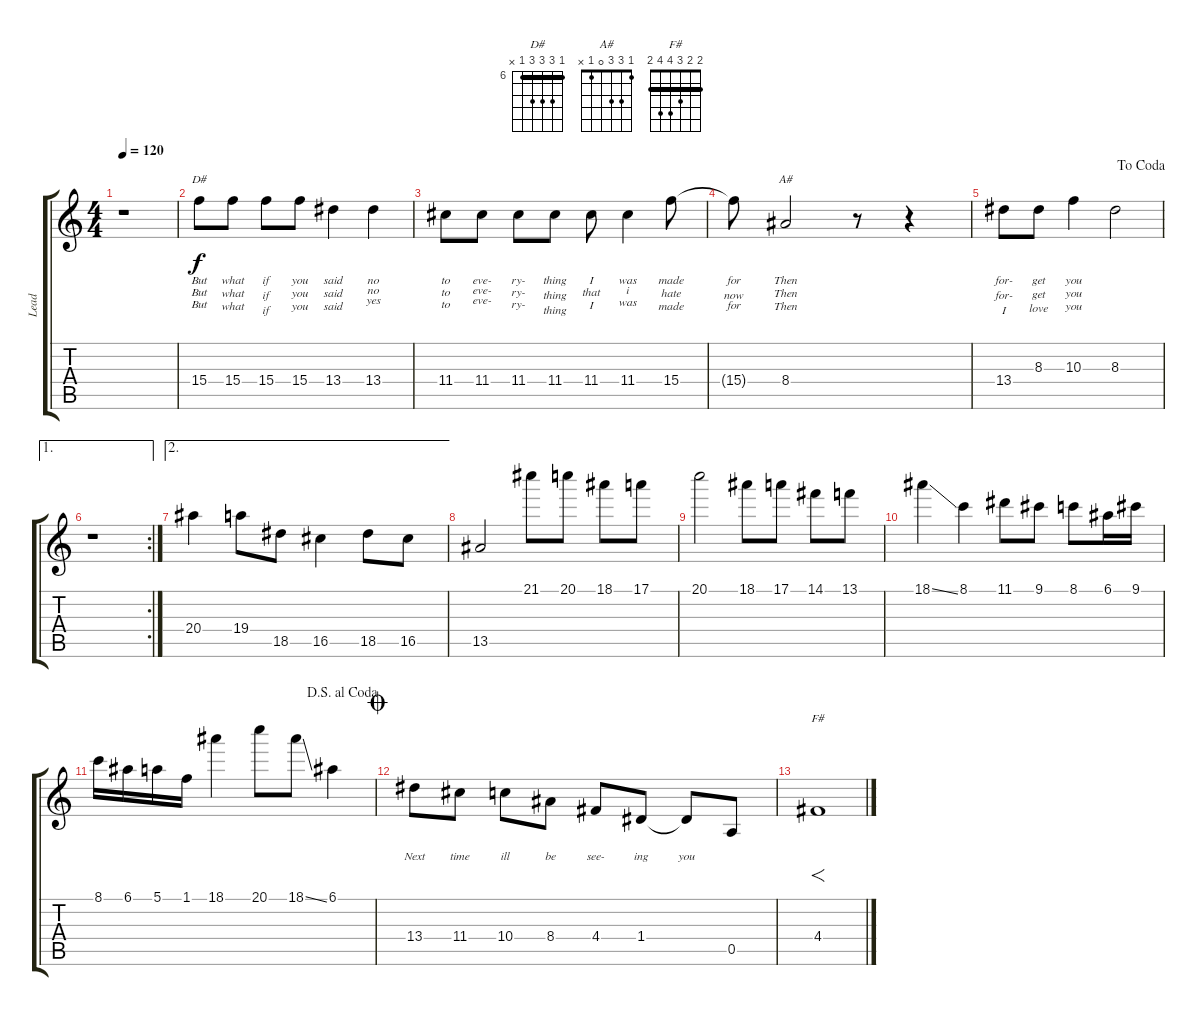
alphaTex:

\track ("Lead" "Lead") {instrument distortionguitar}
\staff {score tabs}
\tuning (E4 B3 G3 D3 A2 E2) {hide}
\chord ("D#" 6 8 8 8 6 x) {firstfret 6 barre 6}
\chord ("A#" 1 3 3 0 1 x)
\chord ("F#" 2 2 3 4 4 2) {barre 2}
\ts (4 4)
\tempo 120
\clef g2
\ks c
r.1{dy f} |
15.4.8{ch "D#" lyrics (0 "But") lyrics (1 "But") lyrics (2 "But") lyrics (3 "") lyrics (4 "")} 15.4.8{lyrics (0 "what") lyrics (1 "what") lyrics (2 "what") lyrics (3 "") lyrics (4 "")} 15.4.8{lyrics (0 "if") lyrics (1 "if") lyrics (2 "if") lyrics (3 "") lyrics (4 "")} 15.4.8{lyrics (0 "you") lyrics (1 "you") lyrics (2 "you") lyrics (3 "") lyrics (4 "")} 13.4.4{lyrics (0 "said") lyrics (1 "said") lyrics (2 "said") lyrics (3 "") lyrics (4 "")} 13.4.4{lyrics (0 "no") lyrics (1 "no") lyrics (2 "yes") lyrics (3 "") lyrics (4 "")} |
11.4.8{lyrics (0 "to") lyrics (1 "to") lyrics (2 "to") lyrics (3 "") lyrics (4 "")} 11.4.8{lyrics (0 "eve-") lyrics (1 "eve-") lyrics (2 "eve-") lyrics (3 "") lyrics (4 "")} 11.4.8{lyrics (0 "ry-") lyrics (1 "ry-") lyrics (2 "ry-") lyrics (3 "") lyrics (4 "")} 11.4.8{lyrics (0 "thing") lyrics (1 "thing") lyrics (2 "thing") lyrics (3 "") lyrics (4 "")} 11.4.8{lyrics (0 "I") lyrics (1 "that") lyrics (2 "I") lyrics (3 "") lyrics (4 "")} 11.4.4{lyrics (0 "was") lyrics (1 "i") lyrics (2 "was") lyrics (3 "") lyrics (4 "")} 15.4.8{lyrics (0 "made") lyrics (1 "hate") lyrics (2 "made") lyrics (3 "") lyrics (4 "")} |
15.4{t}.8{lyrics (0 "for") lyrics (1 "now") lyrics (2 "for") lyrics (3 "") lyrics (4 "")} 8.4.2{ch "A#" lyrics (0 "Then") lyrics (1 "Then") lyrics (2 "Then") lyrics (3 "") lyrics (4 "")} r.8 r.4 |
\jump dacoda
13.4.8{lyrics (0 "for-") lyrics (1 "for-") lyrics (2 "I") lyrics (3 "") lyrics (4 "")} 8.3.8{lyrics (0 "get") lyrics (1 "get") lyrics (2 "love") lyrics (3 "") lyrics (4 "")} 10.3.4{lyrics (0 "you") lyrics (1 "you") lyrics (2 "you") lyrics (3 "") lyrics (4 "")} 8.3.2 |
\ae 1
\rc 2
r.1 |
\ae 2
20.4.4 19.4.8 18.5.8 16.5.4 18.5.8 16.5.8 |
13.5.2 21.1.8 20.1.8 18.1.8 17.1.8 |
20.1.2 18.1.8 17.1.8 14.1.8 13.1.8 |
18.1{ss}.4 8.1.4 11.1.8 9.1.8 8.1.8 6.1.16 9.1.16 |
\jump dalsegnoalcoda
8.1.16 6.1.16 5.1.16 1.1.16 18.1.4 20.1.8 18.1{ss}.8 6.1.4 |
\jump coda
13.4.8{lyrics (0 "") lyrics (1 "") lyrics (2 "") lyrics (3 "Next") lyrics (4 "")} 11.4.8{lyrics (0 "") lyrics (1 "") lyrics (2 "") lyrics (3 "time") lyrics (4 "")} 10.4.8{lyrics (0 "") lyrics (1 "") lyrics (2 "") lyrics (3 "ill") lyrics (4 "")} 8.4.8{lyrics (0 "") lyrics (1 "") lyrics (2 "") lyrics (3 "be") lyrics (4 "")} 4.4.8{lyrics (0 "") lyrics (1 "") lyrics (2 "") lyrics (3 "see-") lyrics (4 "")} 1.4.8{lyrics (0 "") lyrics (1 "") lyrics (2 "") lyrics (3 "ing") lyrics (4 "")} 1.4{t}.8{lyrics (0 "") lyrics (1 "") lyrics (2 "") lyrics (3 "you") lyrics (4 "")} 0.5.8 |
4.4.1{f ch "F#"}
